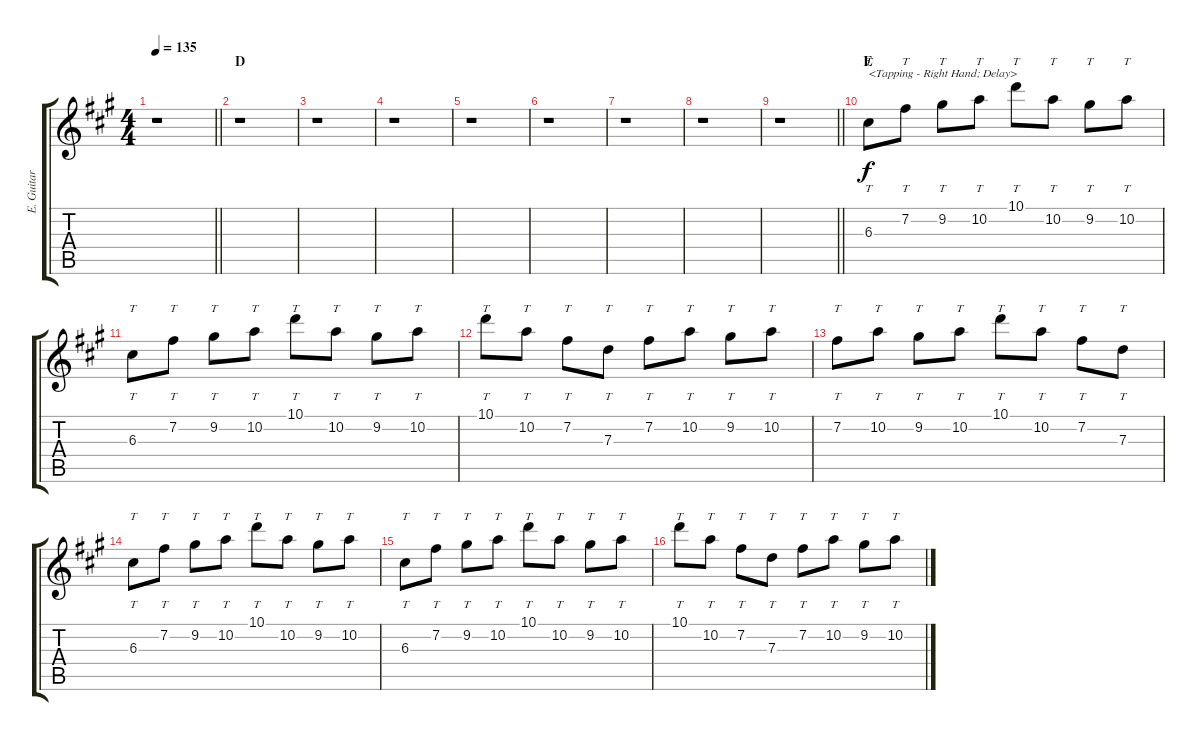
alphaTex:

\track ("E. Guitar I" "E. Guitar ") {instrument overdrivenguitar}
\staff {score tabs}
\tuning (E4 B3 G3 D3 A2 E2) {hide}
\ts (4 4)
\tempo 135
\clef g2
\barLineRight lightlight
\ks a
r.1{dy f} |
\section ("" "D")
r.1 |
r.1 |
r.1 |
r.1 |
r.1 |
r.1 |
r.1 |
\barLineRight lightlight
r.1 |
\section ("" "E")
6.3.8{tt txt "<Tapping - Right Hand; Delay>"} 7.2.8{tt} 9.2.8{tt} 10.2.8{tt} 10.1.8{tt} 10.2.8{tt} 9.2.8{tt} 10.2.8{tt} |
6.3.8{tt} 7.2.8{tt} 9.2.8{tt} 10.2.8{tt} 10.1.8{tt} 10.2.8{tt} 9.2.8{tt} 10.2.8{tt} |
10.1.8{tt} 10.2.8{tt} 7.2.8{tt} 7.3.8{tt} 7.2.8{tt} 10.2.8{tt} 9.2.8{tt} 10.2.8{tt} |
7.2.8{tt} 10.2.8{tt} 9.2.8{tt} 10.2.8{tt} 10.1.8{tt} 10.2.8{tt} 7.2.8{tt} 7.3.8{tt} |
6.3.8{tt} 7.2.8{tt} 9.2.8{tt} 10.2.8{tt} 10.1.8{tt} 10.2.8{tt} 9.2.8{tt} 10.2.8{tt} |
6.3.8{tt} 7.2.8{tt} 9.2.8{tt} 10.2.8{tt} 10.1.8{tt} 10.2.8{tt} 9.2.8{tt} 10.2.8{tt} |
10.1.8{tt} 10.2.8{tt} 7.2.8{tt} 7.3.8{tt} 7.2.8{tt} 10.2.8{tt} 9.2.8{tt} 10.2.8{tt}
